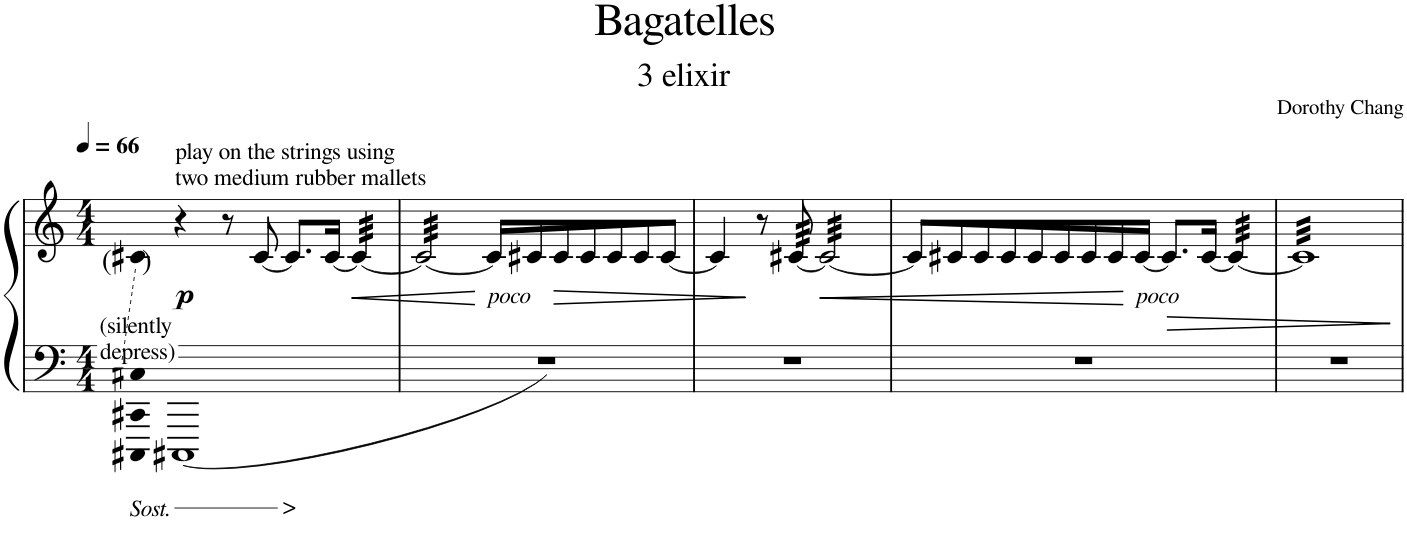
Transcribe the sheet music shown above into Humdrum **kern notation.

**kern	**kern	**dynam
*part1	*part1	*part1
*staff2	*staff1	*staff1/2
*I"Piano	*	*
*I'Pno.	*	*
*clefF4	*clefG2	*
*k[]	*k[]	*
*M4/4	*M4/4	*
*MM66	*MM66	*
=1	=1	=1
*^	*^	*
!	!	!LO:TX:b:t=(    )	!	!
!	!	!LO:TX:b:t=(silently	!	!
!	!	!LO:TX:b:t=depress)	!	!
!LO:TX:b:t=Sost.	!	!	!	!
4ryy	8CCC#X 8CC#X 8C#X	4ryy	8c#X	.
.	1ryy	.	1ryy	.
!	!	!LO:TX:a:t=play on the strings using	!	!
!	!	!LO:TX:a:t=two medium rubber mallets	!	!
!	!	!	!	!LO:DY:b
[2.CCC#X	.	4r	.	p
.	.	8r	.	.
.	.	[8c#/	.	.
.	.	8.c#/L]	.	.
.	.	[16c#/Jk	.	.
!	!	!	!	!LO:HP:b
*	*	*tremolo	*	*
4ryy	.	32c#/LLL	.	<
.	.	32c#/	.	.
.	.	32c#/	.	.
.	.	32c#/	.	.
.	8ryy	32c#/	8ryy	.
.	.	32c#/	.	.
.	.	32c#/	.	.
.	.	32c#/JJJ	.	.
!	!LO:TX:b:t=>	!	!	!
*v	*v	*	*	*
*	*v	*v	*
=2	=2	=2
1r	32c#/LLL	.
.	32c#/	.
.	32c#/	.
.	32c#/	.
.	32c#/	.
.	32c#/	.
.	32c#/	.
.	32c#/	.
.	32c#/	.
.	32c#/	.
.	32c#/	.
.	32c#/	.
.	32c#/	.
.	32c#/	.
.	32c#/	.
.	32c#/JJJ	.
*	*Xtremolo	*
*	*Xtuplet	*
!	!LO:TX:b:i:t=poco	!
.	28c#/LL]	[
.	28c#X/	.
!	!	!LO:HP:b
.	28c#/	>
.	28c#/	.
.	28c#/	.
.	28c#/	.
.	[28c#/JJ	.
.	2ryy	.
4CCC#]	.	.
=3	=3	=3
1r	4c#/]	.
.	8r	]
*	*tremolo	*
.	[64c#X/	.
.	64c#X/	.
.	64c#X/	.
.	64c#X/	.
.	64c#X/	.
.	64c#X/	.
.	64c#X/	.
.	64c#X/	.
!	!	!LO:HP:b
.	32c#/LLL	<
.	32c#/	.
.	32c#/	.
.	32c#/	.
.	32c#/	.
.	32c#/	.
.	32c#/	.
.	32c#/	.
.	32c#/	.
.	32c#/	.
.	32c#/	.
.	32c#/	.
.	32c#/	.
.	32c#/	.
.	32c#/	.
.	32c#/JJJ	.
*	*Xtremolo	*
=4	=4	=4
1r	18c#/LL]	.
.	18c#X/	.
.	18c#/	.
.	18c#/	.
.	18c#/	.
.	18c#/	.
.	18c#/	.
.	18c#/	.
!	!LO:TX:b:i:t=poco	!
.	[18c#/JJ	[
.	8.c#/L]	.
!	!	!LO:HP:b
.	[16c#/Jk	>
*	*tremolo	*
.	32c#/LLL	.
.	32c#/	.
.	32c#/	.
.	32c#/	.
.	32c#/	.
.	32c#/	.
.	32c#/	.
.	32c#/JJJ	.
=5	=5	=5
1r	32c#]LLL	.
.	32c#	.
.	32c#	.
.	32c#	.
.	32c#	.
.	32c#	.
.	32c#	.
.	32c#	.
.	32c#	.
.	32c#	.
.	32c#	.
.	32c#	.
.	32c#	.
.	32c#	.
.	32c#	.
.	32c#	.
.	32c#	.
.	32c#	.
.	32c#	.
.	32c#	.
.	32c#	.
.	32c#	.
.	32c#	.
.	32c#	.
.	32c#	.
.	32c#	.
.	32c#	.
.	32c#	.
.	32c#	.
.	32c#	.
.	32c#	.
.	32c#JJJ	.
*	*Xtremolo	*
.	.	]
=	=	=
*-	*-	*-
